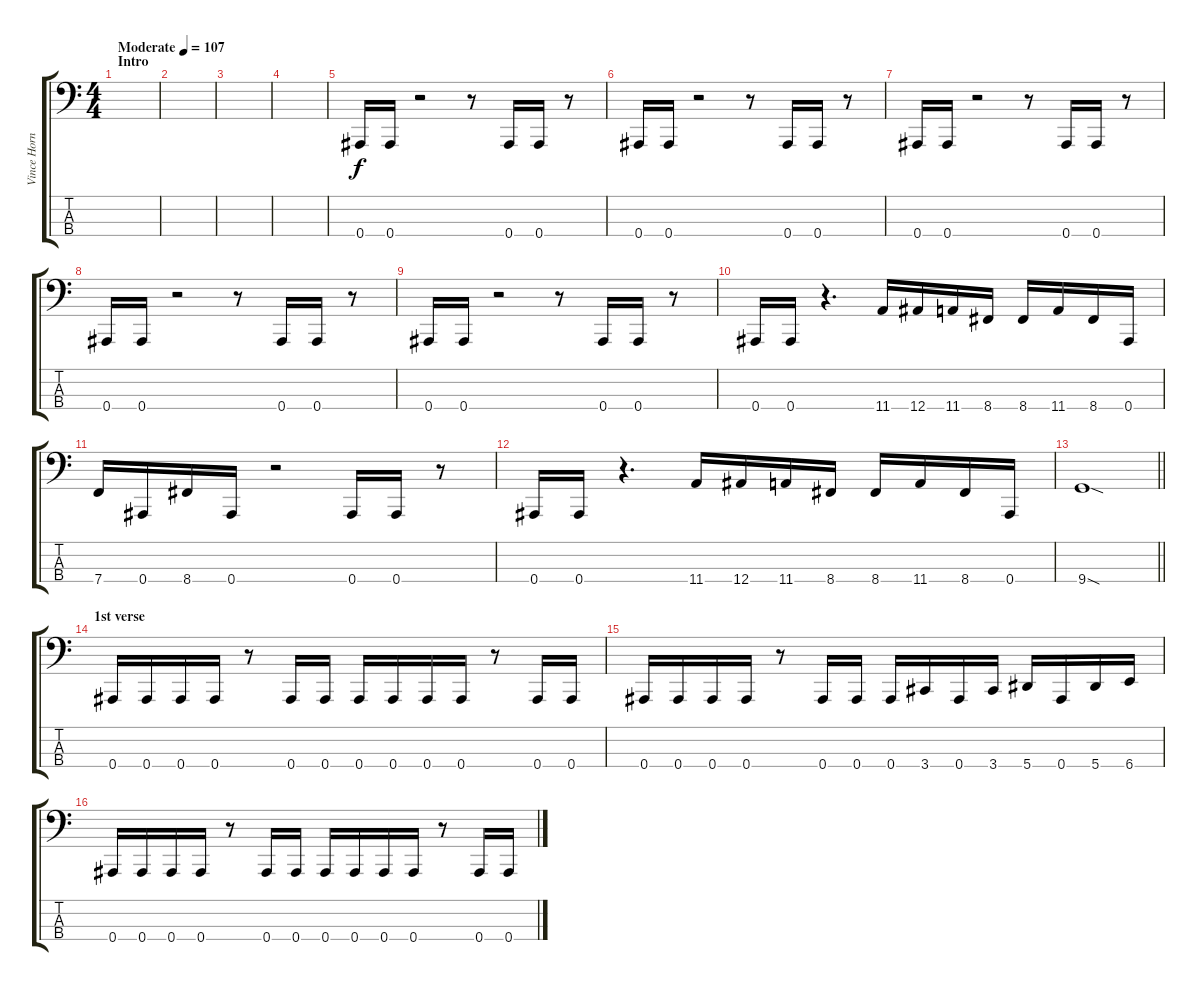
\track ("Vince Hornsby" "Vince Horn") {instrument electricbasspick}
\staff {score tabs}
\tuning (Eb2 Bb1 F1 Bb0) {hide}
\ts (4 4)
\section ("" "Intro")
\tempo (107 "Moderate")
\clef f4
\ks c
|
|
|
|
0.4.16 0.4.16 r.2 r.8 0.4.16 0.4.16 r.8 |
0.4.16 0.4.16 r.2 r.8 0.4.16 0.4.16 r.8 |
0.4.16 0.4.16 r.2 r.8 0.4.16 0.4.16 r.8 |
0.4.16 0.4.16 r.2 r.8 0.4.16 0.4.16 r.8 |
0.4.16 0.4.16 r.2 r.8 0.4.16 0.4.16 r.8 |
0.4.16 0.4.16 r.4{d} 11.4.16 12.4.16 11.4.16 8.4.16 8.4.16 11.4.16 8.4.16 0.4.16 |
7.4.16 0.4.16 8.4.16 0.4.16 r.2 0.4.16 0.4.16 r.8 |
0.4.16 0.4.16 r.4{d} 11.4.16 12.4.16 11.4.16 8.4.16 8.4.16 11.4.16 8.4.16 0.4.16 |
\barLineRight lightlight
9.4{sod}.1 |
\section ("" "1st verse")
0.4.16 0.4.16 0.4.16 0.4.16 r.8 0.4.16 0.4.16 0.4.16 0.4.16 0.4.16 0.4.16 r.8 0.4.16 0.4.16 |
0.4.16 0.4.16 0.4.16 0.4.16 r.8 0.4.16 0.4.16 0.4.16 3.4.16 0.4.16 3.4.16 5.4.16 0.4.16 5.4.16 6.4.16 |
0.4.16 0.4.16 0.4.16 0.4.16 r.8 0.4.16 0.4.16 0.4.16 0.4.16 0.4.16 0.4.16 r.8 0.4.16 0.4.16
